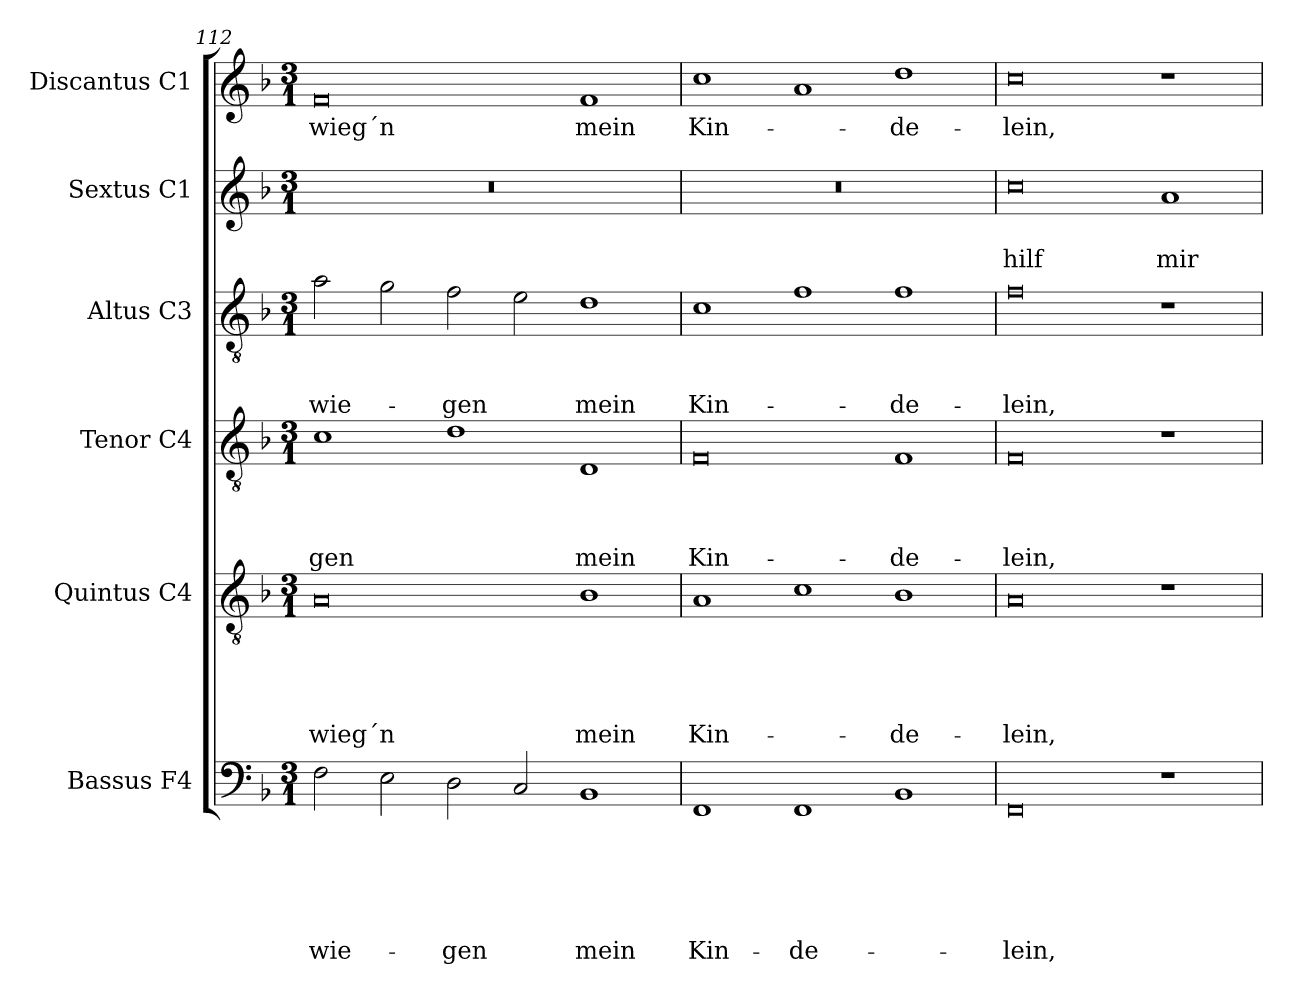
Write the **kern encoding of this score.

**kern	**text	**text	**text	**text	**text	**text	**kern	**text	**text	**text	**text	**text	**kern	**text	**text	**text	**text	**kern	**text	**text	**text	**kern	**text	**text	**kern	**text
*part6	*part6	*part6	*part6	*part6	*part6	*part6	*part5	*part5	*part5	*part5	*part5	*part5	*part4	*part4	*part4	*part4	*part4	*part3	*part3	*part3	*part3	*part2	*part2	*part2	*part1	*part1
*staff6	*staff6	*staff6	*staff6	*staff6	*staff6	*staff6	*staff5	*staff5	*staff5	*staff5	*staff5	*staff5	*staff4	*staff4	*staff4	*staff4	*staff4	*staff3	*staff3	*staff3	*staff3	*staff2	*staff2	*staff2	*staff1	*staff1
*I"Bassus F4	*	*	*	*	*	*	*I"Quintus C4	*	*	*	*	*	*I"Tenor C4	*	*	*	*	*I"Altus C3	*	*	*	*I"Sextus C1	*	*	*I"Discantus C1	*
*I'B	*	*	*	*	*	*	*	*	*	*	*	*	*I'T	*	*	*	*	*I'A	*	*	*	*	*	*	*I'C	*
*clefF4	*	*	*	*	*	*	*clefGv2	*	*	*	*	*	*clefGv2	*	*	*	*	*clefGv2	*	*	*	*clefG2	*	*	*clefG2	*
*k[b-]	*	*	*	*	*	*	*k[b-]	*	*	*	*	*	*k[b-]	*	*	*	*	*k[b-]	*	*	*	*k[b-]	*	*	*k[b-]	*
*F:	*	*	*	*	*	*	*F:	*	*	*	*	*	*F:	*	*	*	*	*F:	*	*	*	*F:	*	*	*F:	*
*M3/1	*	*	*	*	*	*	*M3/1	*	*	*	*	*	*M3/1	*	*	*	*	*M3/1	*	*	*	*M3/1	*	*	*M3/1	*
=112	=112	=112	=112	=112	=112	=112	=112	=112	=112	=112	=112	=112	=112	=112	=112	=112	=112	=112	=112	=112	=112	=112	=112	=112	=112	=112
!	!	!	!	!	!	!LO:LY:b	!	!	!	!	!	!LO:LY:b	!	!	!	!	!LO:LY:b	!	!	!	!LO:LY:b	!	!	!	!	!LO:LY:b
2F\	.	.	.	.	.	wie-	0A	.	.	.	.	wieg´n	1c	.	.	.	-gen	2a\	.	.	wie-	0.r	.	.	0f	wieg´n
2E\	.	.	.	.	.	.	.	.	.	.	.	.	.	.	.	.	.	2g\	.	.	.	.	.	.	.	.
!	!	!	!	!	!	!LO:LY:b	!	!	!	!	!	!	!	!	!	!	!	!	!	!	!LO:LY:b	!	!	!	!	!
2D\	.	.	.	.	.	-gen	.	.	.	.	.	.	1d	.	.	.	.	2f\	.	.	-gen	.	.	.	.	.
2C/	.	.	.	.	.	.	.	.	.	.	.	.	.	.	.	.	.	2e\	.	.	.	.	.	.	.	.
!	!	!	!	!	!	!LO:LY:b	!	!	!	!	!	!LO:LY:b	!	!	!	!	!LO:LY:b	!	!	!	!LO:LY:b	!	!	!	!	!LO:LY:b
1BB-	.	.	.	.	.	mein	1B-	.	.	.	.	mein	1D	.	.	.	mein	1d	.	.	mein	.	.	.	1f	mein
=113	=113	=113	=113	=113	=113	=113	=113	=113	=113	=113	=113	=113	=113	=113	=113	=113	=113	=113	=113	=113	=113	=113	=113	=113	=113	=113
!	!	!	!	!	!	!LO:LY:b	!	!	!	!	!	!LO:LY:b	!	!	!	!	!LO:LY:b	!	!	!	!LO:LY:b	!	!	!	!	!LO:LY:b
1FF	.	.	.	.	.	Kin-	1A	.	.	.	.	Kin-	0F	.	.	.	Kin-	1c	.	.	Kin-	0.r	.	.	1cc	Kin-
!	!	!	!	!	!	!LO:LY:b	!	!	!	!	!	!	!	!	!	!	!	!	!	!	!	!	!	!	!	!
1FF	.	.	.	.	.	-de-	1c	.	.	.	.	.	.	.	.	.	.	1f	.	.	.	.	.	.	1a	.
!	!	!	!	!	!	!	!	!	!	!	!	!LO:LY:b	!	!	!	!	!LO:LY:b	!	!	!	!LO:LY:b	!	!	!	!	!LO:LY:b
1BB-	.	.	.	.	.	.	1B-	.	.	.	.	-de-	1F	.	.	.	-de-	1f	.	.	-de-	.	.	.	1dd	-de-
=114	=114	=114	=114	=114	=114	=114	=114	=114	=114	=114	=114	=114	=114	=114	=114	=114	=114	=114	=114	=114	=114	=114	=114	=114	=114	=114
!	!	!	!	!	!	!LO:LY:b	!	!	!	!	!	!LO:LY:b	!	!	!	!	!LO:LY:b	!	!	!	!LO:LY:b	!	!	!LO:LY:b	!	!LO:LY:b
0FF	.	.	.	.	.	-lein,	0A	.	.	.	.	-lein,	0F	.	.	.	-lein,	0f	.	.	-lein,	0cc	.	hilf	0cc	-lein,
!	!	!	!	!	!	!	!	!	!	!	!	!	!	!	!	!	!	!	!	!	!	!	!	!LO:LY:b	!	!
1r	.	.	.	.	.	.	1r	.	.	.	.	.	1r	.	.	.	.	1r	.	.	.	1a	.	mir	1r	.
=	=	=	=	=	=	=	=	=	=	=	=	=	=	=	=	=	=	=	=	=	=	=	=	=	=	=
*-	*-	*-	*-	*-	*-	*-	*-	*-	*-	*-	*-	*-	*-	*-	*-	*-	*-	*-	*-	*-	*-	*-	*-	*-	*-	*-
